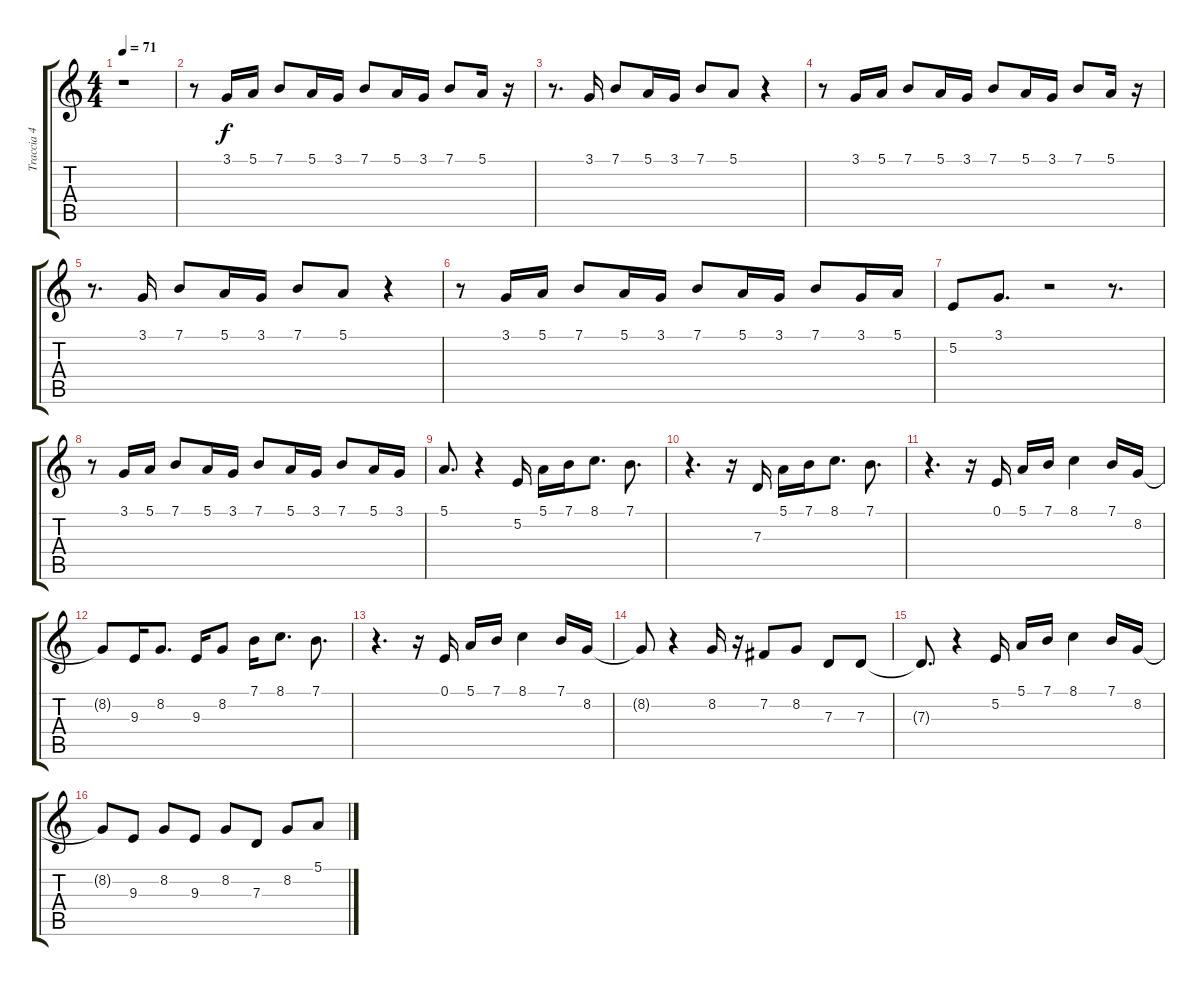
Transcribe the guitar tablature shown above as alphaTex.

\track ("Traccia 4" "Traccia 4") {instrument vibraphone}
\staff {score tabs}
\tuning (E4 B3 G3 D3 A2 E2) {hide}
\ts (4 4)
\tempo 71
\clef g2
\ks c
r.1{dy f} |
r.8 3.1.16 5.1.16 7.1.8 5.1.16 3.1.16 7.1.8 5.1.16 3.1.16 7.1.8 5.1.16 r.16 |
r.8{d} 3.1.16 7.1.8 5.1.16 3.1.16 7.1.8 5.1.8 r.4 |
r.8 3.1.16 5.1.16 7.1.8 5.1.16 3.1.16 7.1.8 5.1.16 3.1.16 7.1.8 5.1.16 r.16 |
r.8{d} 3.1.16 7.1.8 5.1.16 3.1.16 7.1.8 5.1.8 r.4 |
r.8 3.1.16 5.1.16 7.1.8 5.1.16 3.1.16 7.1.8 5.1.16 3.1.16 7.1.8 3.1.16 5.1.16 |
5.2.8 3.1.8{d} r.2 r.8{d} |
r.8 3.1.16 5.1.16 7.1.8 5.1.16 3.1.16 7.1.8 5.1.16 3.1.16 7.1.8 5.1.16 3.1.16 |
5.1.8{d} r.4 5.2.16 5.1.16 7.1.16 8.1.8{d} 7.1.8{d} |
r.4{d} r.16 7.3.16 5.1.16 7.1.16 8.1.8{d} 7.1.8{d} |
r.4{d} r.16 0.1.16 5.1.16 7.1.16 8.1.4 7.1.16 8.2.16 |
8.2{t}.8 9.3.16 8.2.8{d} 9.3.16 8.2.8 7.1.16 8.1.8{d} 7.1.8{d} |
r.4{d} r.16 0.1.16 5.1.16 7.1.16 8.1.4 7.1.16 8.2.16 |
8.2{t}.8 r.4 8.2.16 r.16 7.2.8 8.2.8 7.3.8 7.3.8 |
7.3{t}.8{d} r.4 5.2.16 5.1.16 7.1.16 8.1.4 7.1.16 8.2.16 |
8.2{t}.8 9.3.8 8.2.8 9.3.8 8.2.8 7.3.8 8.2.8 5.1.8
